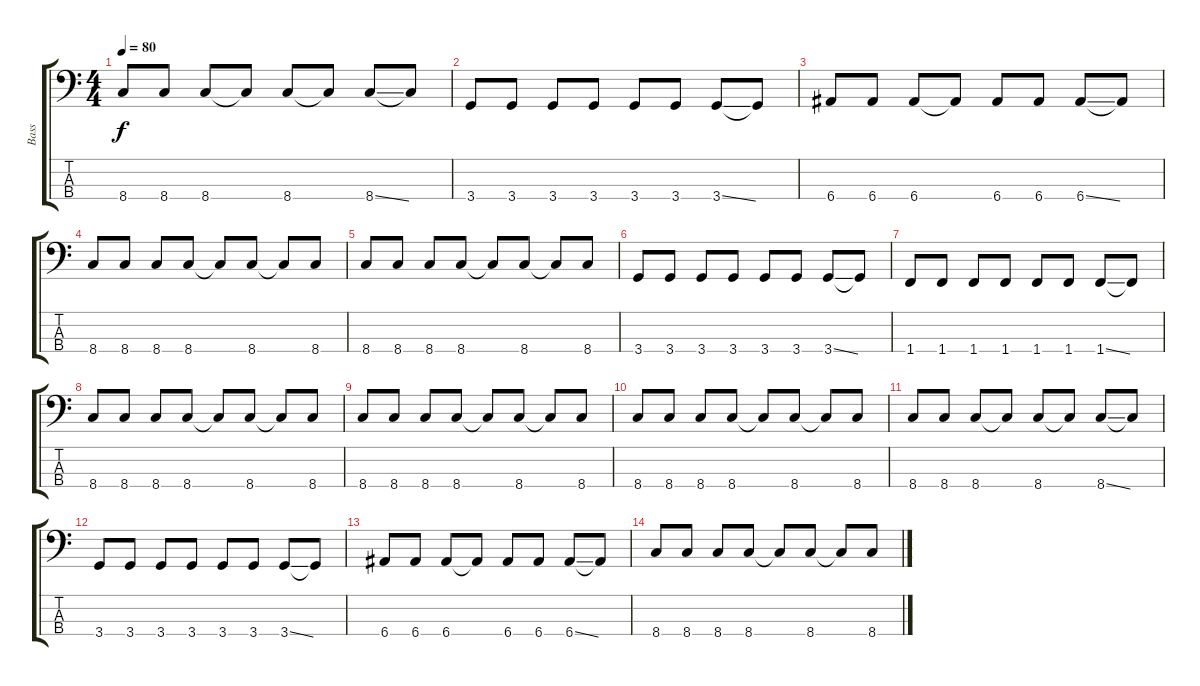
\track ("Bass" "Bass") {instrument electricbassfinger}
\staff {score tabs}
\tuning (G2 D2 A1 E1) {hide}
\ts (4 4)
\tempo 80
\clef f4
\ks c
8.4.8{dy f} 8.4.8 8.4.8 8.4{t}.8 8.4.8 8.4{t}.8 8.4{ss}.8 8.4{t}.8 |
3.4.8 3.4.8 3.4.8 3.4.8 3.4.8 3.4.8 3.4{ss}.8 3.4{t}.8 |
6.4.8 6.4.8 6.4.8 6.4{t}.8 6.4.8 6.4.8 6.4{ss}.8 6.4{t}.8 |
8.4.8 8.4.8 8.4.8 8.4.8 8.4{t}.8 8.4.8 8.4{t}.8 8.4.8 |
8.4.8 8.4.8 8.4.8 8.4.8 8.4{t}.8 8.4.8 8.4{t}.8 8.4.8 |
3.4.8 3.4.8 3.4.8 3.4.8 3.4.8 3.4.8 3.4{ss}.8 3.4{t}.8 |
1.4.8 1.4.8 1.4.8 1.4.8 1.4.8 1.4.8 1.4{ss}.8 1.4{t}.8 |
8.4.8 8.4.8 8.4.8 8.4.8 8.4{t}.8 8.4.8 8.4{t}.8 8.4.8 |
8.4.8 8.4.8 8.4.8 8.4.8 8.4{t}.8 8.4.8 8.4{t}.8 8.4.8 |
8.4.8 8.4.8 8.4.8 8.4.8 8.4{t}.8 8.4.8 8.4{t}.8 8.4.8 |
8.4.8 8.4.8 8.4.8 8.4{t}.8 8.4.8 8.4{t}.8 8.4{ss}.8 8.4{t}.8 |
3.4.8 3.4.8 3.4.8 3.4.8 3.4.8 3.4.8 3.4{ss}.8 3.4{t}.8 |
6.4.8 6.4.8 6.4.8 6.4{t}.8 6.4.8 6.4.8 6.4{ss}.8 6.4{t}.8 |
8.4.8 8.4.8 8.4.8 8.4.8 8.4{t}.8 8.4.8 8.4{t}.8 8.4.8
